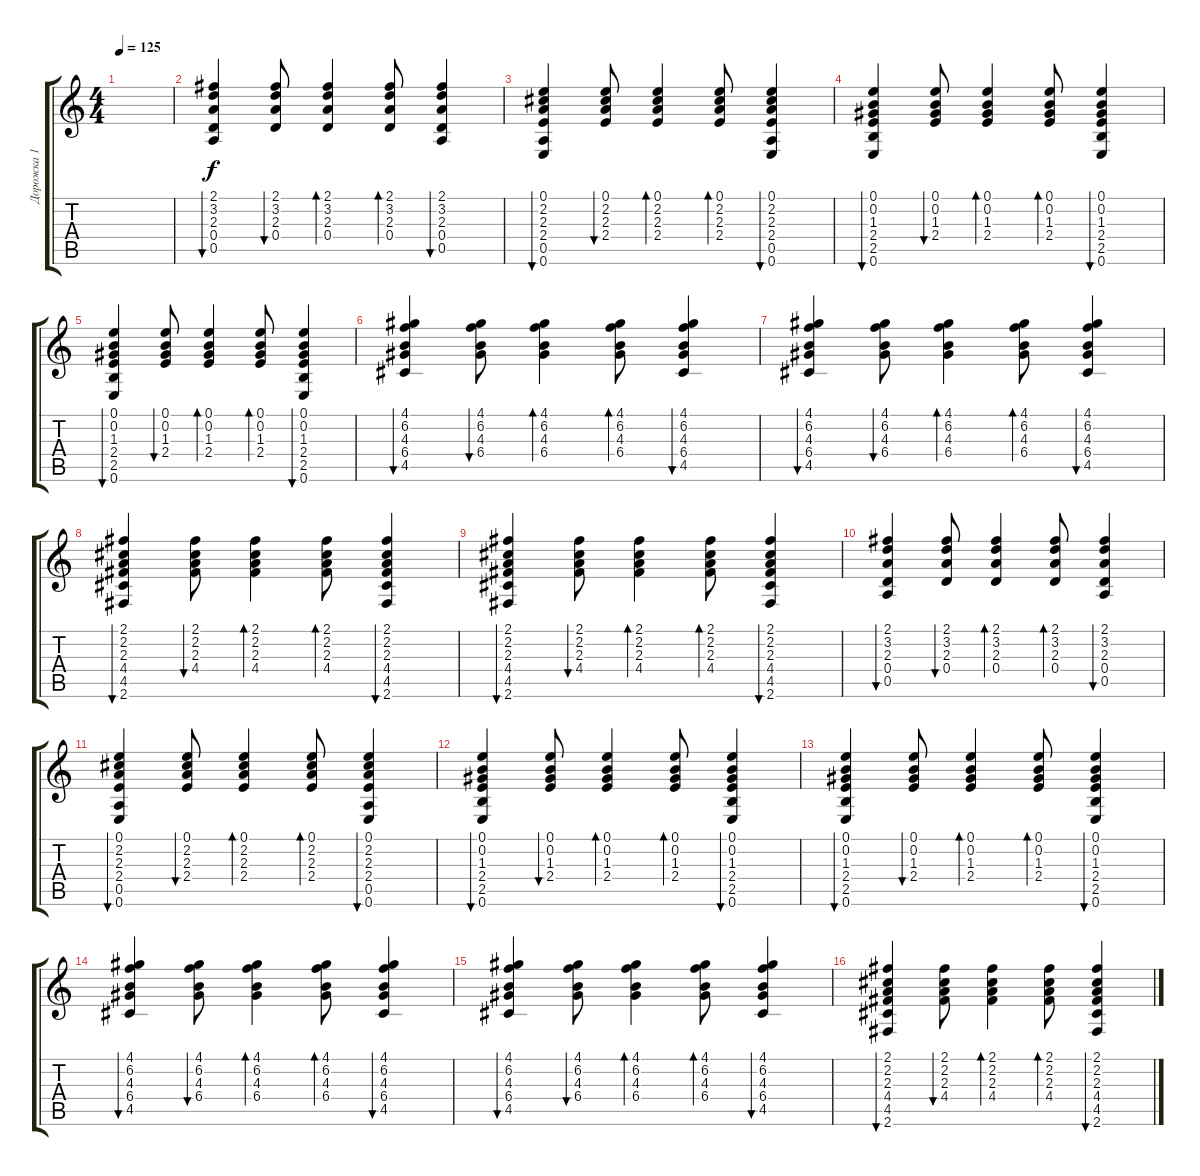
\track ("Дорожка 1" "Дорожка 1") {instrument acousticguitarsteel}
\staff {score tabs}
\tuning (E4 B3 G3 D3 A2 E2) {hide}
\ts (4 4)
\tempo 125
\clef g2
\ks c
|
(2.1 3.2 2.3 0.4 0.5).4{bu 30} (2.1 3.2 2.3 0.4).8{bu 30} (2.1 3.2 2.3 0.4).4{bd 30} (2.1 3.2 2.3 0.4).8{bd 30} (2.1 3.2 2.3 0.4 0.5).4{bu 30} |
(0.1 2.2 2.3 2.4 0.5 0.6).4{bu 30} (0.1 2.2 2.3 2.4).8{bu 30} (0.1 2.2 2.3 2.4).4{bd 30} (0.1 2.2 2.3 2.4).8{bd 30} (0.1 2.2 2.3 2.4 0.5 0.6).4{bu 30} |
(0.1 0.2 1.3 2.4 2.5 0.6).4{bu 30} (0.1 0.2 1.3 2.4).8{bu 30} (0.1 0.2 1.3 2.4).4{bd 30} (0.1 0.2 1.3 2.4).8{bd 30} (0.1 0.2 1.3 2.4 2.5 0.6).4{bu 30} |
(0.1 0.2 1.3 2.4 2.5 0.6).4{bu 30} (0.1 0.2 1.3 2.4).8{bu 30} (0.1 0.2 1.3 2.4).4{bd 30} (0.1 0.2 1.3 2.4).8{bd 30} (0.1 0.2 1.3 2.4 2.5 0.6).4{bu 30} |
(4.1 6.2 4.3 6.4 4.5).4{bu 30} (4.1 6.2 4.3 6.4).8{bu 30} (4.1 6.2 4.3 6.4).4{bd 30} (4.1 6.2 4.3 6.4).8{bd 30} (4.1 6.2 4.3 6.4 4.5).4{bu 30} |
(4.1 6.2 4.3 6.4 4.5).4{bu 30} (4.1 6.2 4.3 6.4).8{bu 30} (4.1 6.2 4.3 6.4).4{bd 30} (4.1 6.2 4.3 6.4).8{bd 30} (4.1 6.2 4.3 6.4 4.5).4{bu 30} |
(2.1 2.2 2.3 4.4 4.5 2.6).4{bu 30} (2.1 2.2 2.3 4.4).8{bu 30} (2.1 2.2 2.3 4.4).4{bd 30} (2.1 2.2 2.3 4.4).8{bd 30} (2.1 2.2 2.3 4.4 4.5 2.6).4{bu 30} |
(2.1 2.2 2.3 4.4 4.5 2.6).4{bu 30} (2.1 2.2 2.3 4.4).8{bu 30} (2.1 2.2 2.3 4.4).4{bd 30} (2.1 2.2 2.3 4.4).8{bd 30} (2.1 2.2 2.3 4.4 4.5 2.6).4{bu 30} |
(2.1 3.2 2.3 0.4 0.5).4{bu 30} (2.1 3.2 2.3 0.4).8{bu 30} (2.1 3.2 2.3 0.4).4{bd 30} (2.1 3.2 2.3 0.4).8{bd 30} (2.1 3.2 2.3 0.4 0.5).4{bu 30} |
(0.1 2.2 2.3 2.4 0.5 0.6).4{bu 30} (0.1 2.2 2.3 2.4).8{bu 30} (0.1 2.2 2.3 2.4).4{bd 30} (0.1 2.2 2.3 2.4).8{bd 30} (0.1 2.2 2.3 2.4 0.5 0.6).4{bu 30} |
(0.1 0.2 1.3 2.4 2.5 0.6).4{bu 30} (0.1 0.2 1.3 2.4).8{bu 30} (0.1 0.2 1.3 2.4).4{bd 30} (0.1 0.2 1.3 2.4).8{bd 30} (0.1 0.2 1.3 2.4 2.5 0.6).4{bu 30} |
(0.1 0.2 1.3 2.4 2.5 0.6).4{bu 30} (0.1 0.2 1.3 2.4).8{bu 30} (0.1 0.2 1.3 2.4).4{bd 30} (0.1 0.2 1.3 2.4).8{bd 30} (0.1 0.2 1.3 2.4 2.5 0.6).4{bu 30} |
(4.1 6.2 4.3 6.4 4.5).4{bu 30} (4.1 6.2 4.3 6.4).8{bu 30} (4.1 6.2 4.3 6.4).4{bd 30} (4.1 6.2 4.3 6.4).8{bd 30} (4.1 6.2 4.3 6.4 4.5).4{bu 30} |
(4.1 6.2 4.3 6.4 4.5).4{bu 30} (4.1 6.2 4.3 6.4).8{bu 30} (4.1 6.2 4.3 6.4).4{bd 30} (4.1 6.2 4.3 6.4).8{bd 30} (4.1 6.2 4.3 6.4 4.5).4{bu 30} |
(2.1 2.2 2.3 4.4 4.5 2.6).4{bu 30} (2.1 2.2 2.3 4.4).8{bu 30} (2.1 2.2 2.3 4.4).4{bd 30} (2.1 2.2 2.3 4.4).8{bd 30} (2.1 2.2 2.3 4.4 4.5 2.6).4{bu 30}
